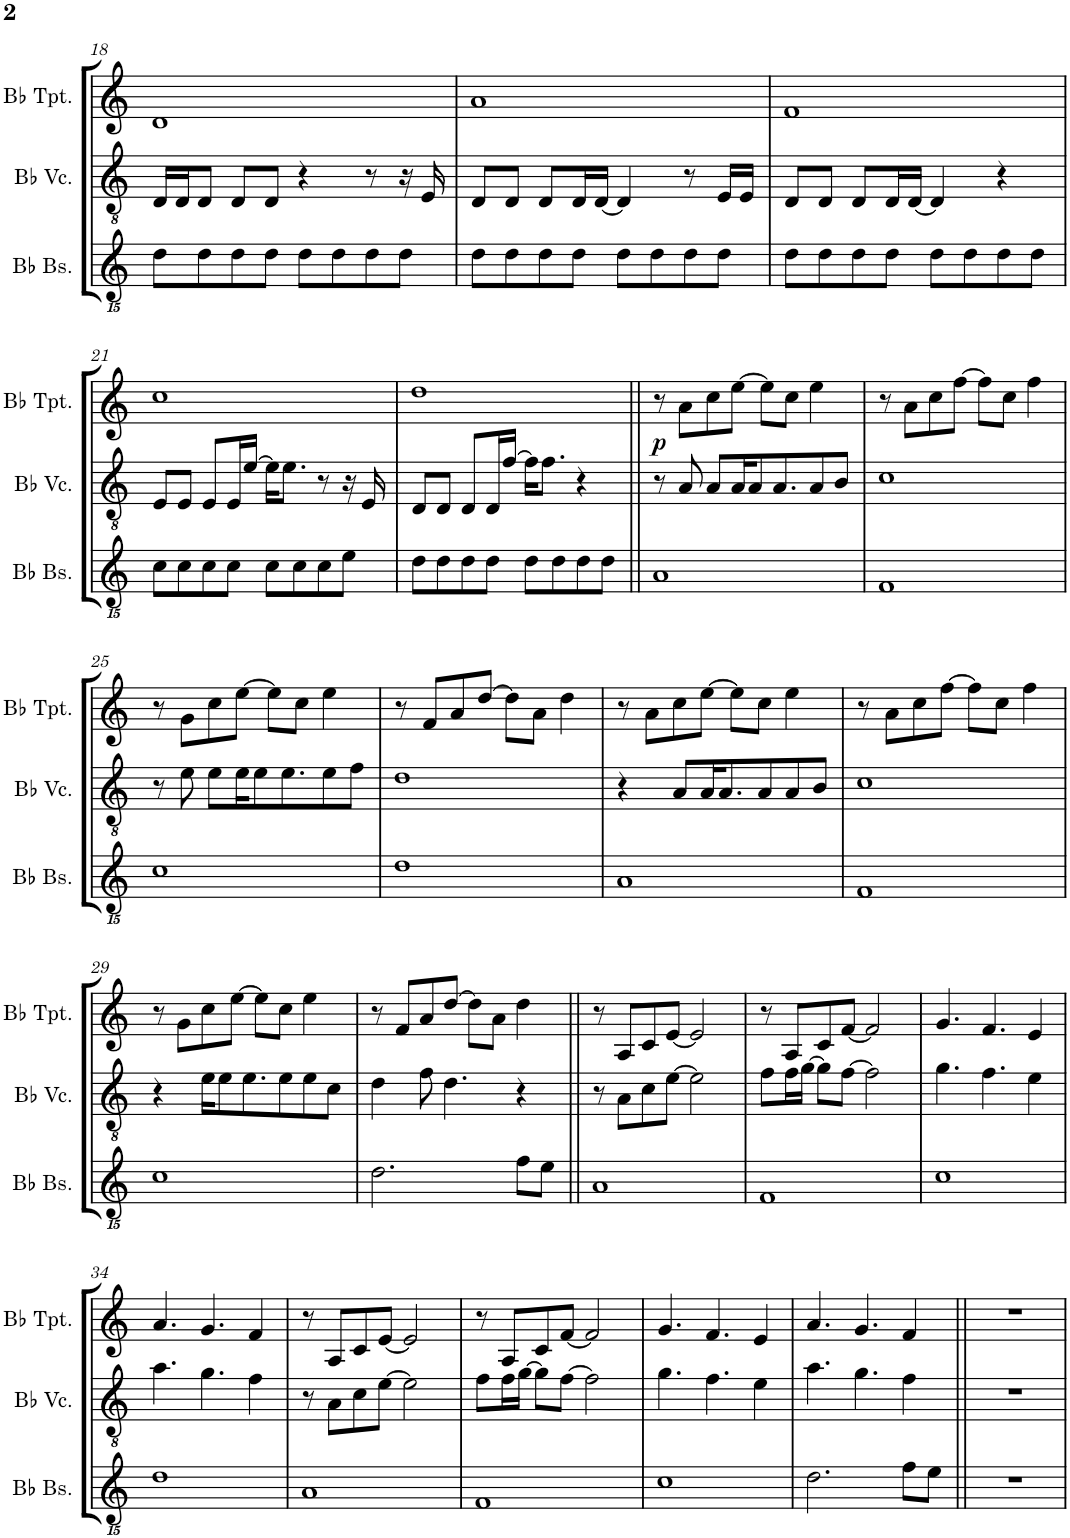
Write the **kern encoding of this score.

**kern	**kern	**kern	**dynam
*part3	*part2	*part1	*part1
*staff3	*staff2	*staff1	*staff1
*I"Bb Bass	*I"Bb Voice	*I"Bb Trumpet	*
*I'Bb Bs.	*I'Bb Vc.	*I'Bb Tpt.	*
!!LO:PB:g=z
*clefGvv2	*clefGv2	*clefG2	*
*Trd1c2	*Trd1c2	*Trd1c2	*
*k[]	*k[]	*k[]	*
*M4/4	*M4/4	*M4/4	*
=18	=18	=18	=18
8D\L	16D/LL	1d	.
.	16D/J	.	.
8D\	8D/J	.	.
8D\	8D/L	.	.
8D\J	8D/J	.	.
8D\L	4r	.	.
8D\	.	.	.
8D\	8r	.	.
8D\J	16r	.	.
.	16E/	.	.
=19	=19	=19	=19
8D\L	8D/L	1a	.
8D\	8D/J	.	.
8D\	8D/L	.	.
8D\J	16D/L	.	.
.	[16D/JJ	.	.
8D\L	4D/]	.	.
8D\	.	.	.
8D\	8r	.	.
8D\J	16E/LL	.	.
.	16E/JJ	.	.
=20	=20	=20	=20
8D\L	8D/L	1f	.
8D\	8D/J	.	.
8D\	8D/L	.	.
8D\J	16D/L	.	.
.	[16D/JJ	.	.
8D\L	4D/]	.	.
8D\	.	.	.
8D\	4r	.	.
8D\J	.	.	.
!!LO:LB:g=z
=21	=21	=21	=21
8C\L	8E/L	1cc	.
8C\	8E/J	.	.
8C\	8E/L	.	.
8C\J	16E/L	.	.
.	[16e/JJ	.	.
8C\L	16e\KL]	.	.
.	8.e\J	.	.
8C\	.	.	.
8C\	8r	.	.
8E\J	16r	.	.
.	16E/	.	.
=22	=22	=22	=22
8D\L	8D/L	1dd	.
8D\	8D/J	.	.
8D\	8D/L	.	.
8D\J	16D/L	.	.
.	[16f/JJ	.	.
8D\L	16f\KL]	.	.
.	8.f\J	.	.
8D\	.	.	.
8D\	4r	.	.
8D\J	.	.	.
=23||	=23||	=23||	=23||
!	!	!	!LO:DY:b
1AA	8r	8r	p
.	8A/	8a\L	.
.	8A/L	8cc\	.
.	16A/K	[8ee\J	.
.	8A/	.	.
.	.	8ee\L]	.
.	8.A/	.	.
.	.	8cc\J	.
.	8A/	4ee\	.
.	8B/J	.	.
=24	=24	=24	=24
1FF	1c	8r	.
.	.	8a\L	.
.	.	8cc\	.
.	.	[8ff\J	.
.	.	8ff\L]	.
.	.	8cc\J	.
.	.	4ff\	.
!!LO:LB:g=z
=25	=25	=25	=25
1C	8r	8r	.
.	8e\	8g\L	.
.	8e\L	8cc\	.
.	16e\K	[8ee\J	.
.	8e\	.	.
.	.	8ee\L]	.
.	8.e\	.	.
.	.	8cc\J	.
.	8e\	4ee\	.
.	8f\J	.	.
=26	=26	=26	=26
1D	1d	8r	.
.	.	8f/L	.
.	.	8a/	.
.	.	[8dd/J	.
.	.	8dd\L]	.
.	.	8a\J	.
.	.	4dd\	.
=27	=27	=27	=27
1AA	4r	8r	.
.	.	8a\L	.
.	8A/L	8cc\	.
.	16A/K	[8ee\J	.
.	8.A/	.	.
.	.	8ee\L]	.
.	8A/	8cc\J	.
.	8A/	4ee\	.
.	8B/J	.	.
=28	=28	=28	=28
1FF	1c	8r	.
.	.	8a\L	.
.	.	8cc\	.
.	.	[8ff\J	.
.	.	8ff\L]	.
.	.	8cc\J	.
.	.	4ff\	.
!!LO:LB:g=z
=29	=29	=29	=29
1C	4r	8r	.
.	.	8g\L	.
.	16e\KL	8cc\	.
.	8e\	.	.
.	.	[8ee\J	.
.	8.e\	.	.
.	.	8ee\L]	.
.	8e\	8cc\J	.
.	8e\	4ee\	.
.	8c\J	.	.
=30	=30	=30	=30
2.D\	4d\	8r	.
.	.	8f/L	.
.	8f\	8a/	.
.	4.d\	[8dd/J	.
.	.	8dd\L]	.
.	.	8a\J	.
8F\L	4r	4dd\	.
8E\J	.	.	.
=31||	=31||	=31||	=31||
1AA	8r	8r	.
.	8A\L	8A/L	.
.	8c\	8c/	.
.	[8e\J	[8e/J	.
.	2e\]	2e/]	.
=32	=32	=32	=32
1FF	8f\L	8r	.
.	16f\L	8A/L	.
.	[16g\JJ	.	.
.	8g\L]	8c/	.
.	[8f\J	[8f/J	.
.	2f\]	2f/]	.
=33	=33	=33	=33
1C	4.g\	4.g/	.
.	4.f\	4.f/	.
.	4e\	4e/	.
!!LO:LB:g=z
=34	=34	=34	=34
1D	4.a\	4.a/	.
.	4.g\	4.g/	.
.	4f\	4f/	.
=35	=35	=35	=35
1AA	8r	8r	.
.	8A\L	8A/L	.
.	8c\	8c/	.
.	[8e\J	[8e/J	.
.	2e\]	2e/]	.
=36	=36	=36	=36
1FF	8f\L	8r	.
.	16f\L	8A/L	.
.	[16g\JJ	.	.
.	8g\L]	8c/	.
.	[8f\J	[8f/J	.
.	2f\]	2f/]	.
=37	=37	=37	=37
1C	4.g\	4.g/	.
.	4.f\	4.f/	.
.	4e\	4e/	.
=38	=38	=38	=38
2.D\	4.a\	4.a/	.
.	4.g\	4.g/	.
8F\L	4f\	4f/	.
8E\J	.	.	.
=39||	=39||	=39||	=39||
1r	1r	1r	.
=	=	=	=
*-	*-	*-	*-
